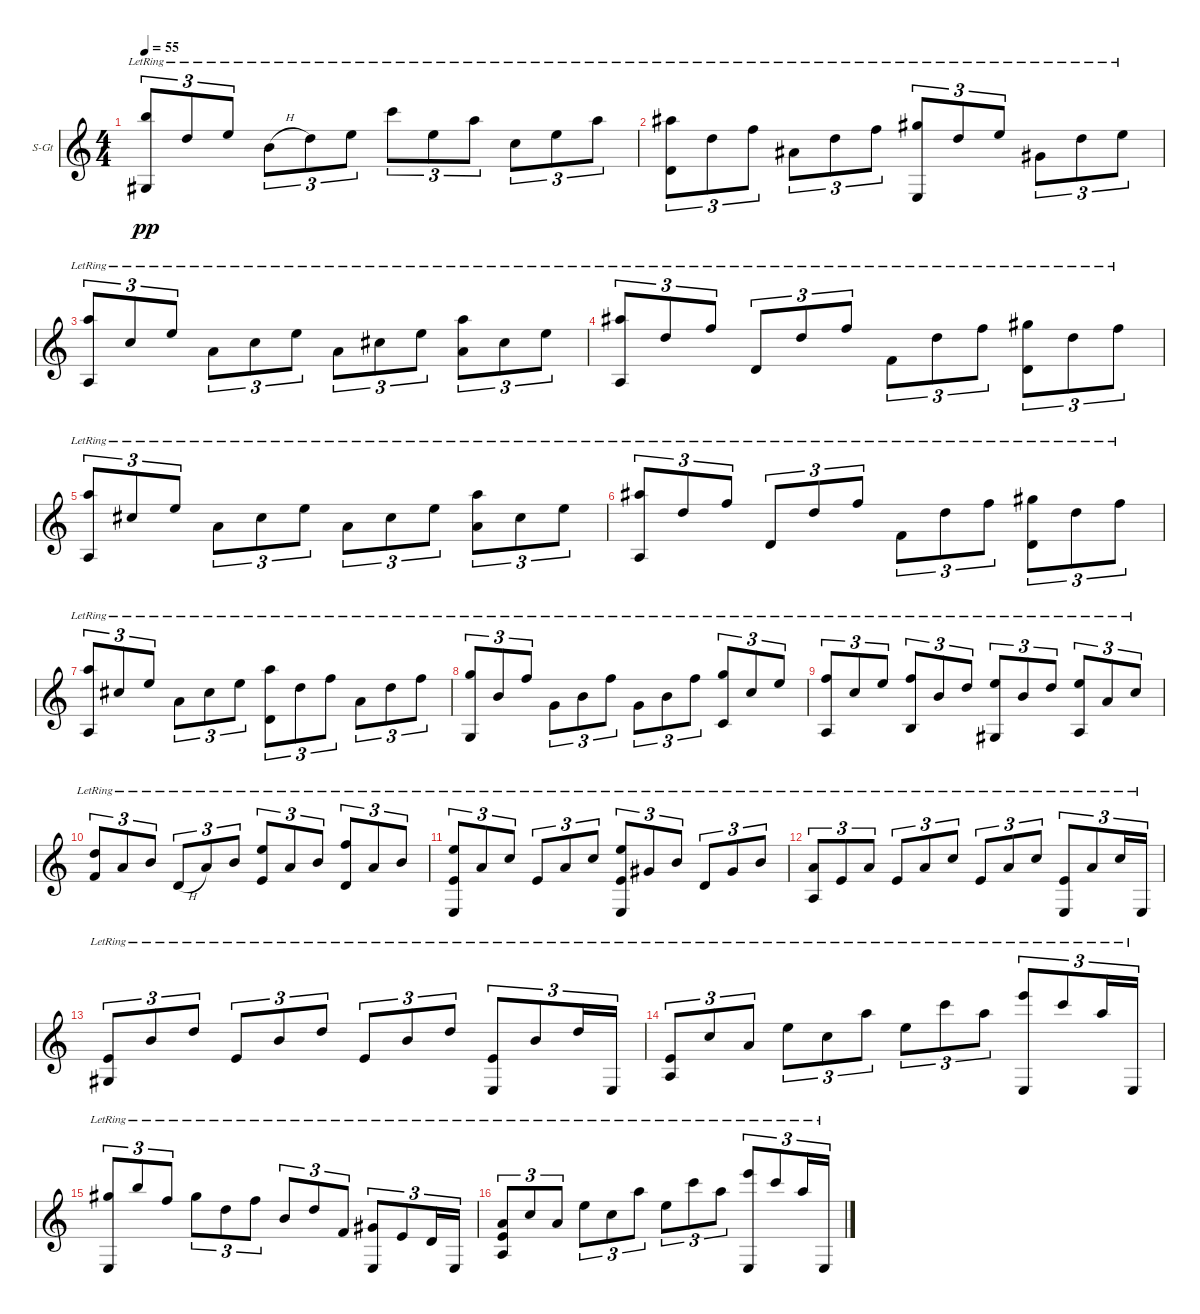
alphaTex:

\defaultSystemsLayout 4
\bracketExtendMode groupsimilarinstruments
\firstSystemTrackNameOrientation horizontal
\otherSystemsTrackNameOrientation horizontal
\track ("Phortopiano-Acustick Guitar" "S-Gt") {instrument acousticguitarsteel}
\staff {score}
\tuning (E4 B3 G3 D3 A2 E2)
\ts (4 4)
\tempo 55
\clef g2
\ks c
(7.1{lr} 4.6{lr}).8{tu (3 2) dy pp} 7.3{lr}.8{tu (3 2)} 5.2{lr}.8{tu (3 2)} 4.3{h lr}.8{tu (3 2)} 7.3{lr}.8{tu (3 2)} 5.2{lr}.8{tu (3 2)} 8.1{lr}.8{tu (3 2)} 9.3{lr}.8{tu (3 2)} 10.2{lr}.8{tu (3 2)} 10.4{lr}.8{tu (3 2)} 9.3{lr}.8{tu (3 2)} 10.2{lr}.8{tu (3 2)} |
(6.1{lr} 0.4{lr}).8{tu (3 2)} 7.3{lr}.8{tu (3 2)} 6.2{lr}.8{tu (3 2)} 8.4{lr}.8{tu (3 2)} 7.3{lr}.8{tu (3 2)} 6.2{lr}.8{tu (3 2)} (4.1{lr} 0.6{lr}).8{tu (3 2)} 7.3{lr}.8{tu (3 2)} 5.2{lr}.8{tu (3 2)} 6.4{lr}.8{tu (3 2)} 7.3{lr}.8{tu (3 2)} 5.2{lr}.8{tu (3 2)} |
(0.5{lr} 5.1{lr}).8{tu (3 2)} 5.3{lr}.8{tu (3 2)} 5.2{lr}.8{tu (3 2)} 7.4{lr}.8{tu (3 2)} 5.3{lr}.8{tu (3 2)} 5.2{lr}.8{tu (3 2)} 7.4{lr}.8{tu (3 2)} 6.3{lr}.8{tu (3 2)} 5.2{lr}.8{tu (3 2)} (5.1{lr} 7.4{lr}).8{tu (3 2)} 6.3{lr}.8{tu (3 2)} 5.2{lr}.8{tu (3 2)} |
(6.1{lr} 0.5{lr}).8{tu (3 2)} 7.3{lr}.8{tu (3 2)} 6.2{lr}.8{tu (3 2)} 0.4{lr}.8{tu (3 2)} 7.3{lr}.8{tu (3 2)} 6.2{lr}.8{tu (3 2)} 8.5{lr}.8{tu (3 2)} 7.3{lr}.8{tu (3 2)} 6.2{lr}.8{tu (3 2)} (4.1{lr} 0.4{lr}).8{tu (3 2)} 7.3{lr}.8{tu (3 2)} 6.2{lr}.8{tu (3 2)} |
(5.1{lr} 0.5{lr}).8{tu (3 2)} 6.3{lr}.8{tu (3 2)} 5.2{lr}.8{tu (3 2)} 7.4{lr}.8{tu (3 2)} 6.3{lr}.8{tu (3 2)} 5.2{lr}.8{tu (3 2)} 7.4{lr}.8{tu (3 2)} 6.3{lr}.8{tu (3 2)} 5.2{lr}.8{tu (3 2)} (5.1{lr} 7.4{lr}).8{tu (3 2)} 6.3{lr}.8{tu (3 2)} 5.2{lr}.8{tu (3 2)} |
(6.1{lr} 0.5{lr}).8{tu (3 2)} 7.3{lr}.8{tu (3 2)} 6.2{lr}.8{tu (3 2)} 0.4{lr}.8{tu (3 2)} 7.3{lr}.8{tu (3 2)} 6.2{lr}.8{tu (3 2)} 8.5{lr}.8{tu (3 2)} 7.3{lr}.8{tu (3 2)} 6.2{lr}.8{tu (3 2)} (4.1{lr} 0.4{lr}).8{tu (3 2)} 7.3{lr}.8{tu (3 2)} 6.2{lr}.8{tu (3 2)} |
(5.1{lr} 5.6{lr}).8{tu (3 2)} 6.3{lr}.8{tu (3 2)} 5.2{lr}.8{tu (3 2)} 7.4{lr}.8{tu (3 2)} 6.3{lr}.8{tu (3 2)} 5.2{lr}.8{tu (3 2)} (5.1{lr} 5.5{lr}).8{tu (3 2)} 7.3{lr}.8{tu (3 2)} 6.2{lr}.8{tu (3 2)} 7.4{lr}.8{tu (3 2)} 7.3{lr}.8{tu (3 2)} 6.2{lr}.8{tu (3 2)} |
(3.1{lr} 3.6{lr}).8{tu (3 2)} 4.3{lr}.8{tu (3 2)} 6.2{lr}.8{tu (3 2)} 5.4{lr}.8{tu (3 2)} 4.3{lr}.8{tu (3 2)} 6.2{lr}.8{tu (3 2)} 5.4{lr}.8{tu (3 2)} 4.3{lr}.8{tu (3 2)} 6.2{lr}.8{tu (3 2)} (3.1{lr} 3.5{lr}).8{tu (3 2)} 5.3{lr}.8{tu (3 2)} 5.2{lr}.8{tu (3 2)} |
(0.5{lr} 6.2{lr}).8{tu (3 2)} 5.3{lr}.8{tu (3 2)} 0.1{lr}.8{tu (3 2)} (1.1{lr} 2.5{lr}).8{tu (3 2)} 4.3{lr}.8{tu (3 2)} 3.2{lr}.8{tu (3 2)} (0.1{lr} 4.6{lr}).8{tu (3 2)} 4.3{lr}.8{tu (3 2)} 3.2{lr}.8{tu (3 2)} (5.2{lr} 0.5{lr}).8{tu (3 2)} 7.4{lr}.8{tu (3 2)} 5.3{lr}.8{tu (3 2)} |
(7.3{lr} 8.5{lr}).8{tu (3 2)} 7.4{lr}.8{tu (3 2)} 9.4{lr}.8{tu (3 2)} 0.4{h lr}.8{tu (3 2)} 7.4{lr}.8{tu (3 2)} 9.4{lr}.8{tu (3 2)} (2.4{lr} 0.1{lr}).8{tu (3 2)} 2.3{lr}.8{tu (3 2)} 0.2{lr}.8{tu (3 2)} (1.1{lr} 0.4{lr}).8{tu (3 2)} 2.3{lr}.8{tu (3 2)} 0.2{lr}.8{tu (3 2)} |
(0.6{lr} 2.4{lr} 0.1{lr}).8{tu (3 2)} 2.3{lr}.8{tu (3 2)} 1.2{lr}.8{tu (3 2)} 2.4{lr}.8{tu (3 2)} 2.3{lr}.8{tu (3 2)} 1.2{lr}.8{tu (3 2)} (0.1{lr} 2.4{lr} 0.6{lr}).8{tu (3 2)} 1.3{lr}.8{tu (3 2)} 0.2{lr}.8{tu (3 2)} 0.4{lr}.8{tu (3 2)} 1.3{lr}.8{tu (3 2)} 0.2{lr}.8{tu (3 2)} |
(0.5{lr} 2.3{lr}).8{tu (3 2)} 2.4{lr}.8{tu (3 2)} 2.3{lr}.8{tu (3 2)} 2.4{lr}.8{tu (3 2)} 2.3{lr}.8{tu (3 2)} 1.2{lr}.8{tu (3 2)} 2.4{lr}.8{tu (3 2)} 2.3{lr}.8{tu (3 2)} 1.2{lr}.8{tu (3 2)} (2.4{lr} 0.6{lr}).8{tu (3 2)} 2.3{lr}.8{tu (3 2)} 1.2{lr}.16{tu (3 2)} 0.6{lr}.16{tu (3 2)} |
(4.6{lr} 2.4{lr}).8{tu (3 2)} 4.3{lr}.8{tu (3 2)} 3.2{lr}.8{tu (3 2)} 2.4{lr}.8{tu (3 2)} 4.3{lr}.8{tu (3 2)} 3.2{lr}.8{tu (3 2)} 2.4{lr}.8{tu (3 2)} 4.3{lr}.8{tu (3 2)} 3.2{lr}.8{tu (3 2)} (2.4{lr} 0.6{lr}).8{tu (3 2)} 4.3{lr}.8{tu (3 2)} 3.2{lr}.16{tu (3 2)} 0.6{lr}.16{tu (3 2)} |
(0.5{lr} 2.4{lr}).8{tu (3 2)} 1.2{lr}.8{tu (3 2)} 2.3{lr}.8{tu (3 2)} 5.2{lr}.8{tu (3 2)} 5.3{lr}.8{tu (3 2)} 5.1{lr}.8{tu (3 2)} 0.1{lr}.8{tu (3 2)} 8.1{lr}.8{tu (3 2)} 10.2{lr}.8{tu (3 2)} (12.1{lr} 0.6{lr}).8{tu (3 2)} 8.1{lr}.8{tu (3 2)} 10.2{lr}.16{tu (3 2)} 0.6{lr}.16{tu (3 2)} |
(0.6{lr} 9.2{lr}).8{tu (3 2)} 7.1{lr}.8{tu (3 2)} 10.3{lr}.8{tu (3 2)} 9.2{lr}.8{tu (3 2)} 7.3{lr}.8{tu (3 2)} 10.3{lr}.8{tu (3 2)} 4.3{lr}.8{tu (3 2)} 3.2{lr}.8{tu (3 2)} 3.4{lr}.8{tu (3 2)} (0.6{lr} 1.3{lr}).8{tu (3 2)} 2.4{lr}.8{tu (3 2)} 0.4{lr}.16{tu (3 2)} 0.6{lr}.16{tu (3 2)} |
(0.5{lr} 2.4{lr} 2.3{lr}).8{tu (3 2)} 1.2{lr}.8{tu (3 2)} 2.3{lr}.8{tu (3 2)} 5.2{lr}.8{tu (3 2)} 5.3{lr}.8{tu (3 2)} 5.1{lr}.8{tu (3 2)} 0.1{lr}.8{tu (3 2)} 8.1{lr}.8{tu (3 2)} 10.2{lr}.8{tu (3 2)} (12.1{lr} 0.6{lr}).8{tu (3 2)} 8.1{lr}.8{tu (3 2)} 10.2{lr}.16{tu (3 2)} 0.6{lr}.16{tu (3 2)}
